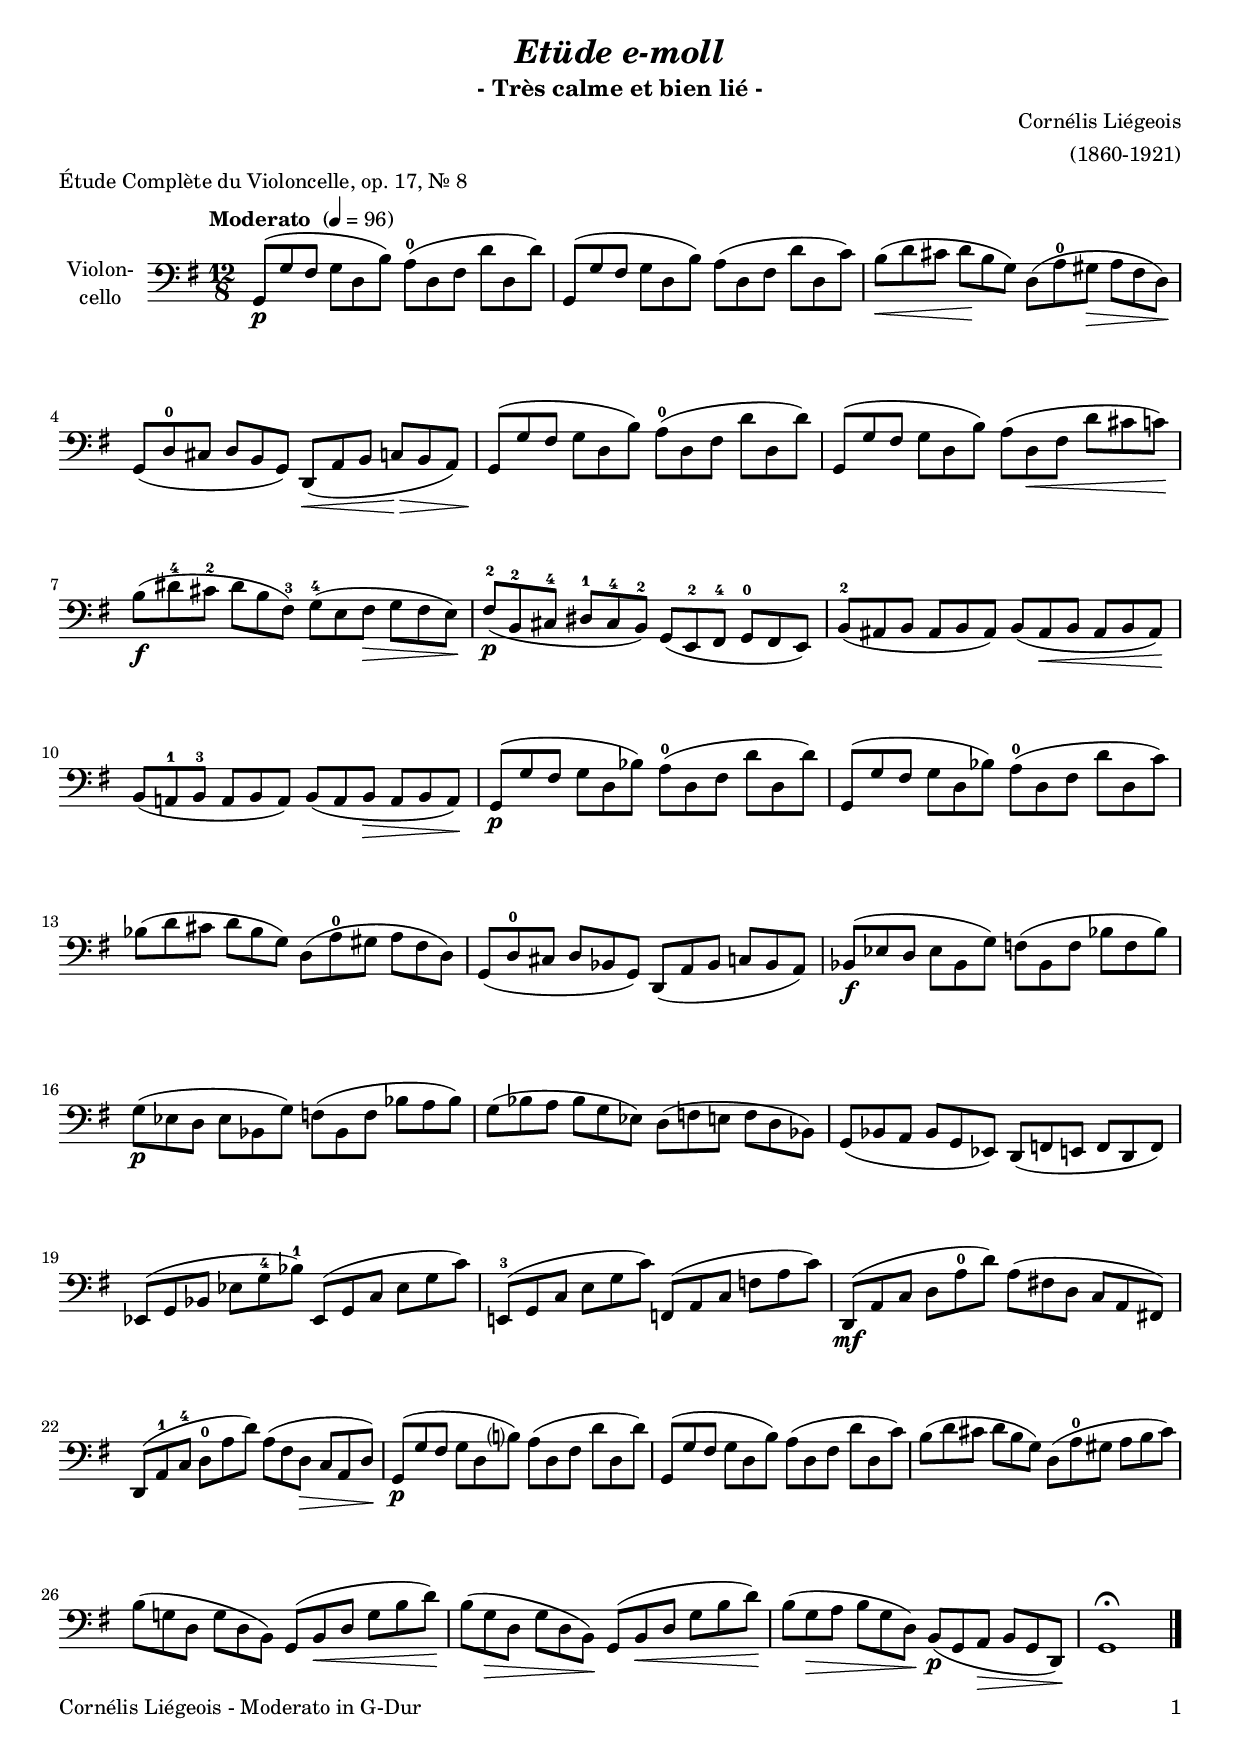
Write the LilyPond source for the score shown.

\version "2.24.1"
\include "deutsch.ly"

#(set-global-staff-size 18)

\header {
  title     = \markup \bold \italic "Etüde e-moll"
  subtitle  = "- Très calme et bien lié -"
  composer  = "Cornélis Liégeois"
  arranger  = "(1860-1921)"
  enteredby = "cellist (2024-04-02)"
  piece     = "Étude Complète du Violoncelle, op. 17, Nr. 8"
}

voiceconsts = {
  \key g \major
  \time 12/8
  \clef "bass"
%  \numericTimeSignature
  \compressEmptyMeasures
  % Set default beaming for all staves
  \set Timing.beamExceptions = #'()
  \set Timing.baseMoment     = #(ly:make-moment 3 8)
  \set Timing.beatStructure  = #'(1 1 1 1)
  \tempo "Moderato " 4=96
}

mist = "string ensemble 1"
mivl = "violin"
miba = "cello"
mipz = "pizzicato strings"

va = \relative c {
  \voiceconsts

  g8(\p g' fis g d h') a(-0 d, fis d' d, d')
  g,,( g' fis g d h') a( d, fis d' d, c')
  
  h(\< d cis d\! h g) d( a'-0 gis\> a fis d)\!
  g,( d'-0 cis d h g) d(\< a' h c\!\> h a)
  g(\! g' fis g d h') a(-0 d, fis d' d, d')

  g,,( g' fis g d h') a( d,\< fis d' cis c)\!
  h(\f dis-4 cis-2 dis h fis)-3 g(-4 e fis\> g fis e)\!
  fis(-2\p h,-2 cis-4 dis-1 cis-4 h)-2 g( e-2 fis-4 g-0 fis e)

  h'(-2 ais h ais h ais) h( ais\< h ais h ais)\!
  h( a!-1 h-3 a h a) h( a h\> a h a)\!
  g(\p g' fis g d b') a(-0 d, fis d' d, d')

  g,,( g' fis g d b') a(-0 d, fis d' d, c')
  b( d cis d b g) d( a'-0 gis a fis d)
  g,( d'-0 cis d b g) d( a' b c b a)

  b(\f es d es b g') f( b, f' b f b)
  g(\p es d es b g') f( b, f' b a b)
  g( b a b g es) d( f e f d b)

  g( b a b g es) d( f e f d f)
  es( g b es g-4 b)-1 es,,( g c es g c)
  e,,!(-3 g c e g c) f,,( a c f a c)

  d,,(\mf a' c d a'-0 d) a( fis! d c a fis!)
  d( a'-1 c-4 d-0 a' d) a( fis d\> c a d)\!
  g,(\p g' fis g d h'?) a( d, fis d' d, d')

  g,,( g' fis g d h') a( d, fis d' d, c')
  h( d cis d h g) d( a'-0 gis a h cis)
  h( g! d g d h) g( h\< d g h d)\!

  h( g\> d g d h)\! g( h\< d g h d)\!
  h( g\> a h g d)\! h(\p g a\> h g d)\!
  g1\fermata \bar "|."
}


music = \new StaffGroup <<
      \new Staff {
	\set Staff.midiInstrument = \miba
	\set Staff.instrumentName = \markup \center-column { "Violon-" "cello" }
	\transpose g g { \va }
      }
>>

\book {
   \paper {
    print-page-number = ##t
    print-first-page-number = ##t
    ragged-last-bottom = ##f
    oddHeaderMarkup = \markup \null
    evenHeaderMarkup = \markup \null
    oddFooterMarkup = \markup {
      \fill-line {
        \if \should-print-page-number
        "Cornélis Liégeois - Moderato in G-Dur" \fromproperty #'page:page-number-string
      }
    }
    evenFooterMarkup = \oddFooterMarkup
  } \score {
    \music
    \layout {}
  }

  \score {
    \unfoldRepeats \music

    \midi {
      \context {
        \Score
      }
    }
  }
}